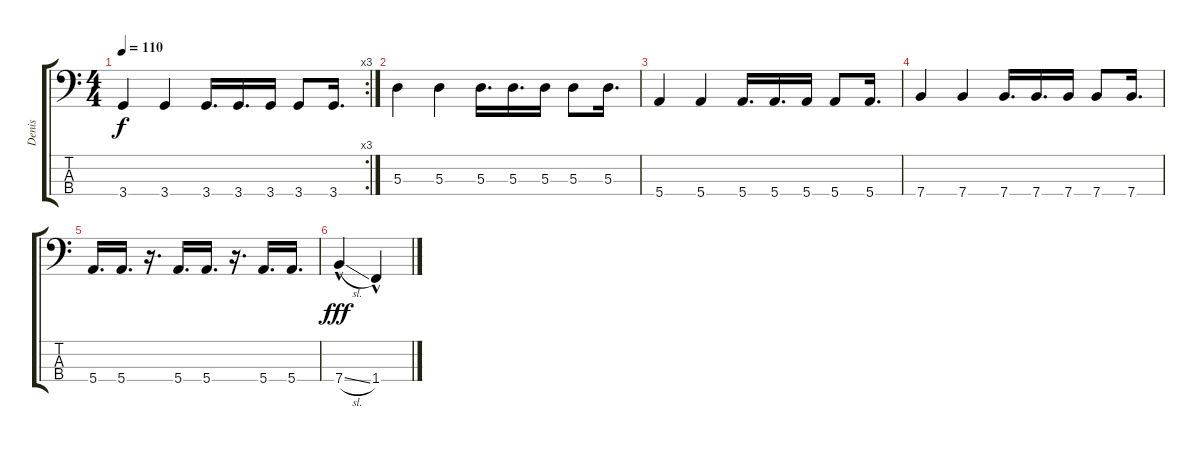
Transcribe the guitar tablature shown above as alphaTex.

\track ("Denis" "Denis") {instrument electricbassfinger}
\staff {score tabs}
\tuning (G2 D2 A1 E1) {hide}
\rc 3
\ts (4 4)
\tempo 110
\clef f4
\ks c
3.4.4{dy f} 3.4.4 3.4.16{d} 3.4.16{d} 3.4.16 3.4.8 3.4.16{d} |
5.3.4 5.3.4 5.3.16{d} 5.3.16{d} 5.3.16 5.3.8 5.3.16{d} |
5.4.4 5.4.4 5.4.16{d} 5.4.16{d} 5.4.16 5.4.8 5.4.16{d} |
7.4.4 7.4.4 7.4.16{d} 7.4.16{d} 7.4.16 7.4.8 7.4.16{d} |
5.4.16{d} 5.4.16{d} r.16{d} 5.4.16{d} 5.4.16{d} r.16{d} 5.4.16{d} 5.4.16{d} |
7.4{sl hac}.4{dy fff} 1.4{hac}.4
